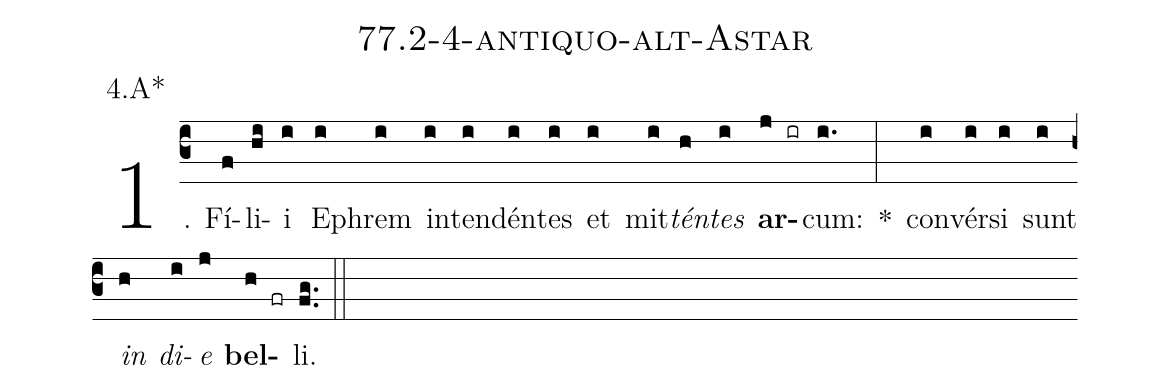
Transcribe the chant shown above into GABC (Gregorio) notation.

name: 77.2-4-antiquo-alt-Astar;
annotation: 4.A*;
%%
(c3)1. Fí(f)li(hi)i(i) E(i)phrem(i) in(i)ten(i)dén(i)tes(i) et(i) mit(i)<i>tén</i>(h)<i>tes</i>(i) <b>ar</b>(j ir)cum:(i.) *(:) con(i)vér(i)si(i) sunt(i) <i>in</i>(h) <i>di</i>(i)<i>e</i>(j) <b>bel</b>(h fr)li.(fg..) (::)


%E(i) u(h) o(i) u(j) a(h) e.(fg..) (::)
